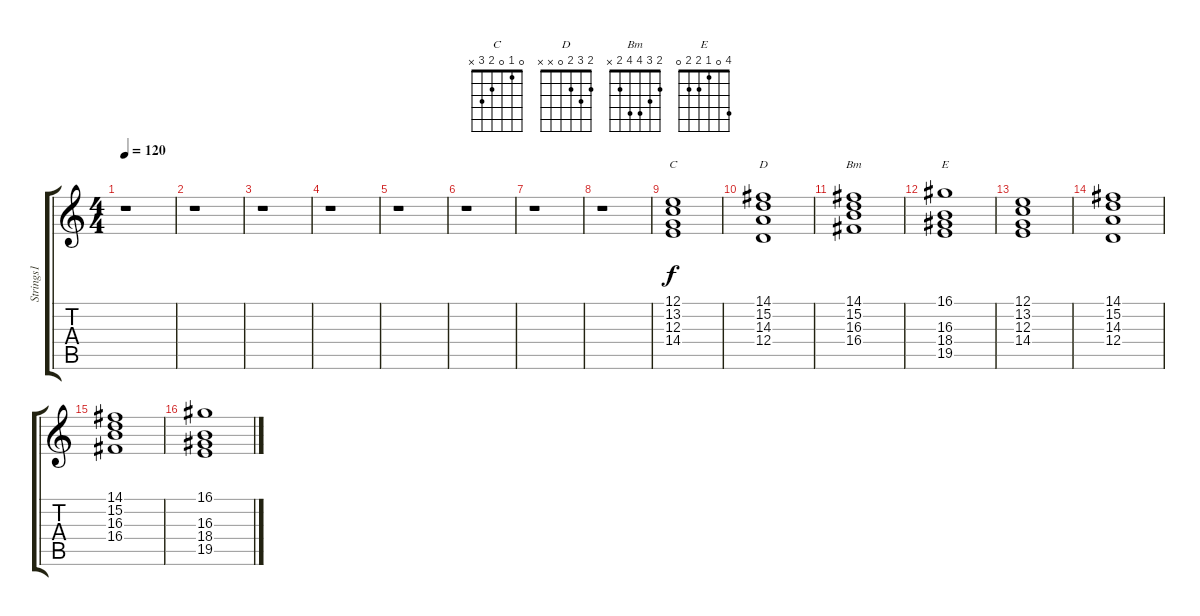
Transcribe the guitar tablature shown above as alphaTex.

\track ("Strings1" "Strings1") {instrument stringensemble1}
\staff {score tabs}
\tuning (E4 B3 G3 D3 A2 E2) {hide}
\chord ("C" 0 1 0 2 3 x)
\chord ("D" 2 3 2 0 x x)
\chord ("Bm" 2 3 4 4 2 x)
\chord ("E" 4 0 1 2 2 0)
\ts (4 4)
\tempo 120
\clef g2
\ks c
r.1{dy f} |
r.1 |
r.1 |
r.1 |
r.1 |
r.1 |
r.1 |
r.1 |
(12.1 13.2 12.3 14.4).1{ch "C"} |
(14.1 15.2 14.3 12.4).1{ch "D"} |
(14.1 15.2 16.3 16.4).1{ch "Bm"} |
(16.1 16.3 18.4 19.5).1{ch "E"} |
(12.1 13.2 12.3 14.4).1 |
(14.1 15.2 14.3 12.4).1 |
(14.1 15.2 16.3 16.4).1 |
(16.1 16.3 18.4 19.5).1
